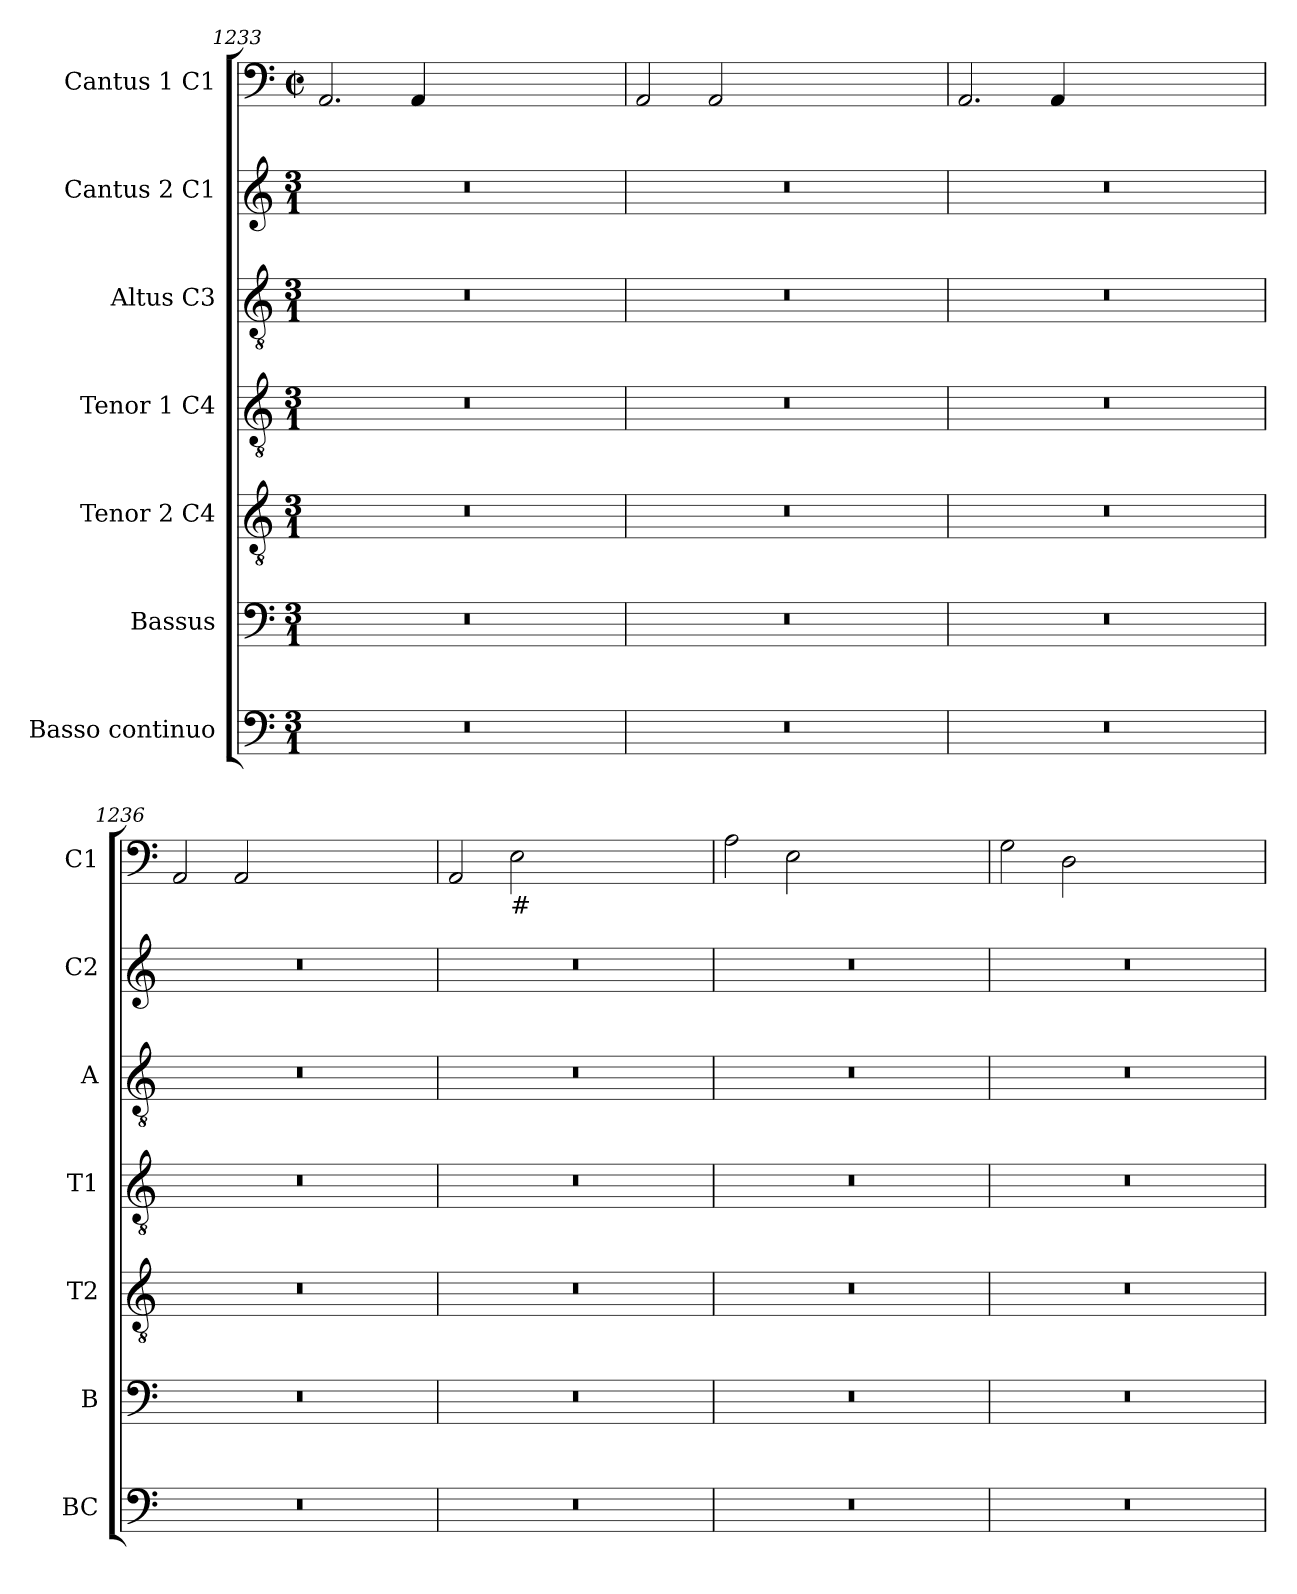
**kern	**kern	**kern	**kern	**kern	**kern	**kern
*part7	*part6	*part5	*part4	*part3	*part2	*part1
*staff7	*staff6	*staff5	*staff4	*staff3	*staff2	*staff1
*I"Basso continuo	*I"Bassus	*I"Tenor 2 C4	*I"Tenor 1 C4	*I"Altus C3	*I"Cantus 2 C1	*I"Cantus 1 C1
*I'BC	*I'B	*I'T2	*I'T1	*I'A	*I'C2	*I'C1
!!LO:LB:g=z
*clefF4	*clefF4	*clefGv2	*clefGv2	*clefGv2	*clefG2	*clefF4
*ITrd7c12	*	*	*	*	*	*
*k[]	*k[]	*k[]	*k[]	*k[]	*k[]	*k[]
*C:	*C:	*C:	*C:	*C:	*C:	*C:
*M3/1	*M3/1	*M3/1	*M3/1	*M3/1	*M3/1	*M2/2
*	*	*	*	*	*	*met(c|)
=1233	=1233	=1233	=1233	=1233	=1233	=1233
0.r	0.r	0.r	0.r	0.r	0.r	2.AA/
.	.	.	.	.	.	4AA/
.	.	.	.	.	.	0ryy
=1234	=1234	=1234	=1234	=1234	=1234	=1234
0.r	0.r	0.r	0.r	0.r	0.r	2AA/
.	.	.	.	.	.	2AA/
.	.	.	.	.	.	0ryy
=1235	=1235	=1235	=1235	=1235	=1235	=1235
0.r	0.r	0.r	0.r	0.r	0.r	2.AA/
.	.	.	.	.	.	4AA/
.	.	.	.	.	.	0ryy
=1236	=1236	=1236	=1236	=1236	=1236	=1236
0.r	0.r	0.r	0.r	0.r	0.r	2AA/
.	.	.	.	.	.	2AA/
.	.	.	.	.	.	0ryy
=1237	=1237	=1237	=1237	=1237	=1237	=1237
0.r	0.r	0.r	0.r	0.r	0.r	2AA/
!	!	!	!	!	!	!LO:TX:b:t=#
.	.	.	.	.	.	2E\
.	.	.	.	.	.	0ryy
=1238	=1238	=1238	=1238	=1238	=1238	=1238
0.r	0.r	0.r	0.r	0.r	0.r	2A\
.	.	.	.	.	.	2E\
.	.	.	.	.	.	0ryy
=1239	=1239	=1239	=1239	=1239	=1239	=1239
0.r	0.r	0.r	0.r	0.r	0.r	2G\
.	.	.	.	.	.	2D\
.	.	.	.	.	.	0ryy
=	=	=	=	=	=	=
*-	*-	*-	*-	*-	*-	*-
